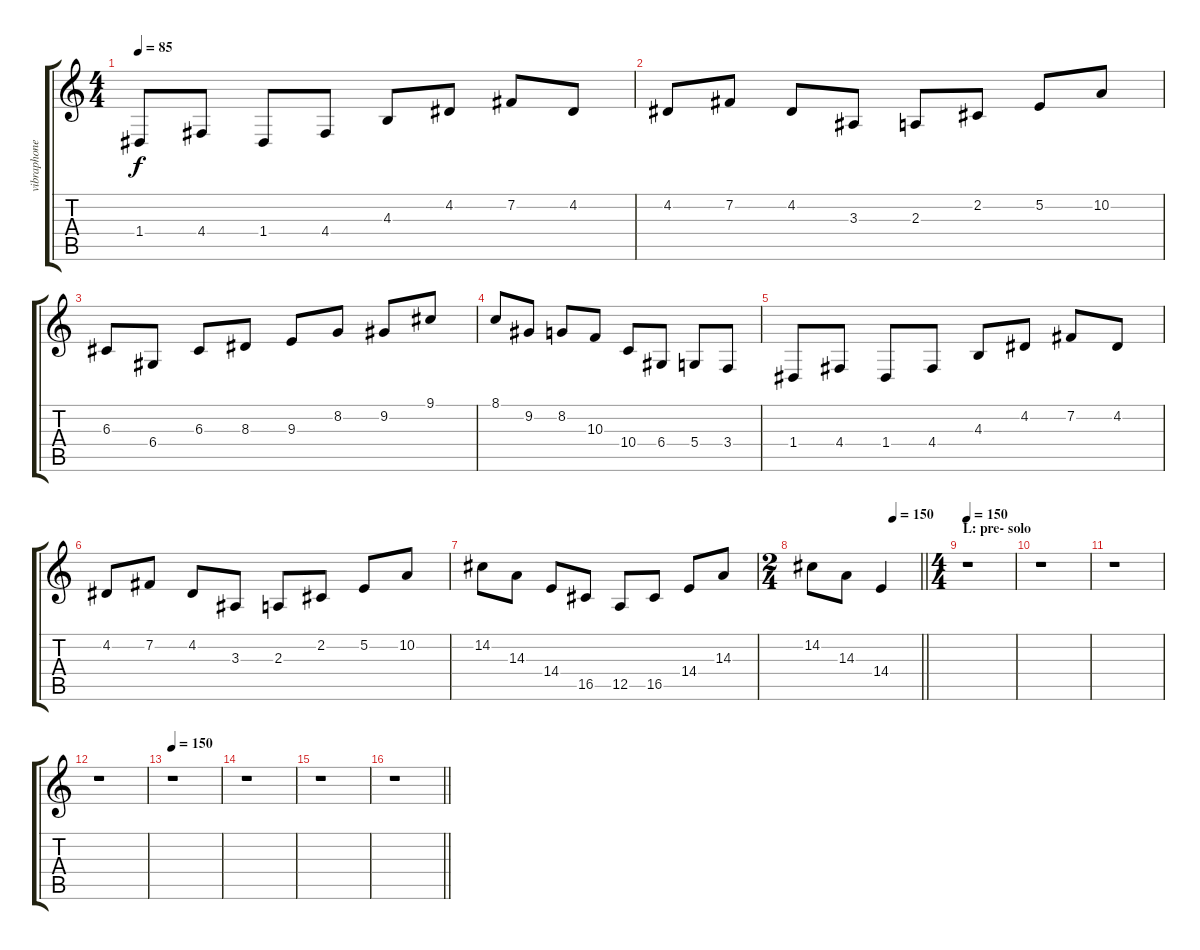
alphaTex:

\track ("vibraphone " "vibraphone") {instrument vibraphone}
\staff {score tabs}
\tuning (E4 B3 G3 D3 A2 E2) {hide}
\ts (4 4)
\tempo 85
\clef g2
\ks c
1.4.8{dy f} 4.4.8 1.4.8 4.4.8 4.3.8 4.2.8 7.2.8 4.2.8 |
4.2.8 7.2.8 4.2.8 3.3.8 2.3.8 2.2.8 5.2.8 10.2.8 |
6.3.8{volume 9 balance 0 instrument vibraphone} 6.4.8 6.3.8 8.3.8 9.3.8 8.2.8 9.2.8 9.1.8 |
8.1.8 9.2.8 8.2.8 10.3.8 10.4.8 6.4.8 5.4.8 3.4.8 |
1.4.8 4.4.8 1.4.8 4.4.8 4.3.8 4.2.8 7.2.8 4.2.8 |
4.2.8 7.2.8 4.2.8 3.3.8 2.3.8 2.2.8 5.2.8 10.2.8 |
14.2.8 14.3.8 14.4.8 16.5.8 12.5.8 16.5.8 14.4.8 14.3.8 |
\ts (2 4)
\tempo (150 0.75)
\barLineRight lightlight
14.2.8 14.3.8 14.4.4 |
\ts (4 4)
\section ("" "L: pre- solo")
\tempo 150
r.1 |
r.1 |
r.1 |
r.1 |
\tempo 150
r.1 |
r.1 |
r.1 |
\barLineRight lightlight
r.1
